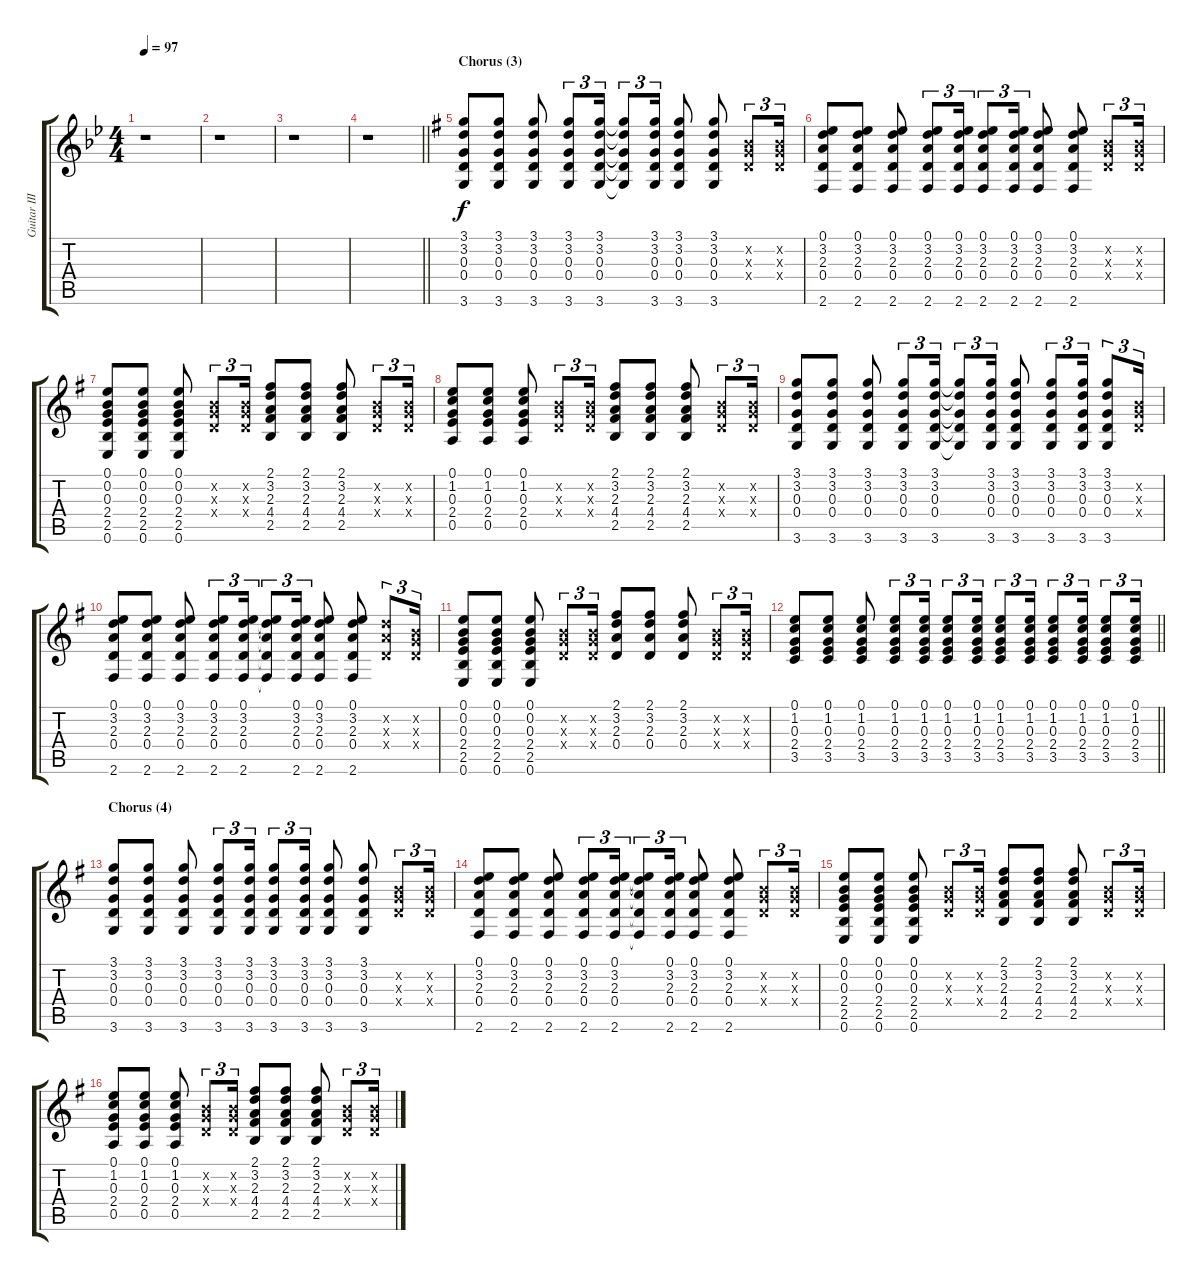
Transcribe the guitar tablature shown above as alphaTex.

\track ("Guitar III" "Guitar III") {instrument acousticguitarsteel}
\staff {score tabs}
\tuning (E4 B3 G3 D3 A2 E2) {hide}
\ts (4 4)
\tempo 97
\clef g2
\ks bb
r.1{dy f} |
r.1 |
r.1 |
\barLineRight lightlight
r.1 |
\section ("" "Chorus (3)")
\ks g
(3.1 3.2 0.3 0.4 3.6).8 (3.1 3.2 0.3 0.4 3.6).8 (3.1 3.2 0.3 0.4 3.6).8 (3.1 3.2 0.3 0.4 3.6).8{tu (3 2)} (3.1 3.2 0.3 0.4 3.6).16{tu (3 2)} (3.1{t} 3.2{t} 0.3{t} 0.4{t} 3.6{t}).8{tu (3 2)} (3.1 3.2 0.3 0.4 3.6).16{tu (3 2)} (3.1 3.2 0.3 0.4 3.6).8 (3.1 3.2 0.3 0.4 3.6).8 (0.2{x} 0.3{x} 0.4{x}).8{tu (3 2)} (0.2{x} 0.3{x} 0.4{x}).16{tu (3 2)} |
(0.1 3.2 2.3 0.4 2.6).8 (0.1 3.2 2.3 0.4 2.6).8 (0.1 3.2 2.3 0.4 2.6).8 (0.1 3.2 2.3 0.4 2.6).8{tu (3 2)} (0.1 3.2 2.3 0.4 2.6).16{tu (3 2)} (0.1 3.2 2.3 0.4 2.6).8{tu (3 2)} (0.1 3.2 2.3 0.4 2.6).16{tu (3 2)} (0.1 3.2 2.3 0.4 2.6).8 (0.1 3.2 2.3 0.4 2.6).8 (0.2{x} 0.3{x} 0.4{x}).8{tu (3 2)} (0.2{x} 0.3{x} 0.4{x}).16{tu (3 2)} |
(0.1 0.2 0.3 2.4 2.5 0.6).8 (0.1 0.2 0.3 2.4 2.5 0.6).8 (0.1 0.2 0.3 2.4 2.5 0.6).8 (0.2{x} 0.3{x} 0.4{x}).8{tu (3 2)} (0.2{x} 0.3{x} 0.4{x}).16{tu (3 2)} (2.1 3.2 2.3 4.4 2.5).8 (2.1 3.2 2.3 4.4 2.5).8 (2.1 3.2 2.3 4.4 2.5).8 (0.2{x} 0.3{x} 0.4{x}).8{tu (3 2)} (0.2{x} 0.3{x} 0.4{x}).16{tu (3 2)} |
(0.1 1.2 0.3 2.4 0.5).8 (0.1 1.2 0.3 2.4 0.5).8 (0.1 1.2 0.3 2.4 0.5).8 (0.2{x} 0.3{x} 0.4{x}).8{tu (3 2)} (0.2{x} 0.3{x} 0.4{x}).16{tu (3 2)} (2.1 3.2 2.3 4.4 2.5).8 (2.1 3.2 2.3 4.4 2.5).8 (2.1 3.2 2.3 4.4 2.5).8 (0.2{x} 0.3{x} 0.4{x}).8{tu (3 2)} (0.2{x} 0.3{x} 0.4{x}).16{tu (3 2)} |
(3.1 3.2 0.3 0.4 3.6).8 (3.1 3.2 0.3 0.4 3.6).8 (3.1 3.2 0.3 0.4 3.6).8 (3.1 3.2 0.3 0.4 3.6).8{tu (3 2)} (3.1 3.2 0.3 0.4 3.6).16{tu (3 2)} (3.1{t} 3.2{t} 0.3{t} 0.4{t} 3.6{t}).8{tu (3 2)} (3.1 3.2 0.3 0.4 3.6).16{tu (3 2)} (3.1 3.2 0.3 0.4 3.6).8 (3.1 3.2 0.3 0.4 3.6).8{tu (3 2)} (3.1 3.2 0.3 0.4 3.6).16{tu (3 2)} (3.1 3.2 0.3 0.4 3.6).8{tu (3 2)} (0.2{x} 0.3{x} 0.4{x}).16{tu (3 2)} |
(0.1 3.2 2.3 0.4 2.6).8 (0.1 3.2 2.3 0.4 2.6).8 (0.1 3.2 2.3 0.4 2.6).8 (0.1 3.2 2.3 0.4 2.6).8{tu (3 2)} (0.1 3.2 2.3 0.4 2.6).16{tu (3 2)} (0.1{t} 3.2{t} 2.3{t} 0.4{t} 2.6{t}).8{tu (3 2)} (0.1 3.2 2.3 0.4 2.6).16{tu (3 2)} (0.1 3.2 2.3 0.4 2.6).8 (0.1 3.2 2.3 0.4 2.6).8 (3.2{x} 2.3{x} 0.4{x}).8{tu (3 2)} (0.2{x} 0.3{x} 0.4{x}).16{tu (3 2)} |
(0.1 0.2 0.3 2.4 2.5 0.6).8 (0.1 0.2 0.3 2.4 2.5 0.6).8 (0.1 0.2 0.3 2.4 2.5 0.6).8 (0.2{x} 0.3{x} 0.4{x}).8{tu (3 2)} (0.2{x} 0.3{x} 0.4{x}).16{tu (3 2)} (2.1 3.2 2.3 0.4).8 (2.1 3.2 2.3 0.4).8 (2.1 3.2 2.3 0.4).8 (0.2{x} 0.3{x} 0.4{x}).8{tu (3 2)} (0.2{x} 0.3{x} 0.4{x}).16{tu (3 2)} |
\barLineRight lightlight
(0.1 1.2 0.3 2.4 3.5).8 (0.1 1.2 0.3 2.4 3.5).8 (0.1 1.2 0.3 2.4 3.5).8 (0.1 1.2 0.3 2.4 3.5).8{tu (3 2)} (0.1 1.2 0.3 2.4 3.5).16{tu (3 2)} (0.1 1.2 0.3 2.4 3.5).8{tu (3 2)} (0.1 1.2 0.3 2.4 3.5).16{tu (3 2)} (0.1 1.2 0.3 2.4 3.5).8{tu (3 2)} (0.1 1.2 0.3 2.4 3.5).16{tu (3 2)} (0.1 1.2 0.3 2.4 3.5).8{tu (3 2)} (0.1 1.2 0.3 2.4 3.5).16{tu (3 2)} (0.1 1.2 0.3 2.4 3.5).8{tu (3 2)} (0.1 1.2 0.3 2.4 3.5).16{tu (3 2)} |
\section ("" "Chorus (4)")
(3.1 3.2 0.3 0.4 3.6).8 (3.1 3.2 0.3 0.4 3.6).8 (3.1 3.2 0.3 0.4 3.6).8 (3.1 3.2 0.3 0.4 3.6).8{tu (3 2)} (3.1 3.2 0.3 0.4 3.6).16{tu (3 2)} (3.1 3.2 0.3 0.4 3.6).8{tu (3 2)} (3.1 3.2 0.3 0.4 3.6).16{tu (3 2)} (3.1 3.2 0.3 0.4 3.6).8 (3.1 3.2 0.3 0.4 3.6).8 (0.2{x} 0.3{x} 0.4{x}).8{tu (3 2)} (0.2{x} 0.3{x} 0.4{x}).16{tu (3 2)} |
(0.1 3.2 2.3 0.4 2.6).8 (0.1 3.2 2.3 0.4 2.6).8 (0.1 3.2 2.3 0.4 2.6).8 (0.1 3.2 2.3 0.4 2.6).8{tu (3 2)} (0.1 3.2 2.3 0.4 2.6).16{tu (3 2)} (0.1{t} 3.2{t} 2.3{t} 0.4{t} 2.6{t}).8{tu (3 2)} (0.1 3.2 2.3 0.4 2.6).16{tu (3 2)} (0.1 3.2 2.3 0.4 2.6).8 (0.1 3.2 2.3 0.4 2.6).8 (0.2{x} 0.3{x} 0.4{x}).8{tu (3 2)} (0.2{x} 0.3{x} 0.4{x}).16{tu (3 2)} |
(0.1 0.2 0.3 2.4 2.5 0.6).8 (0.1 0.2 0.3 2.4 2.5 0.6).8 (0.1 0.2 0.3 2.4 2.5 0.6).8 (0.2{x} 0.3{x} 0.4{x}).8{tu (3 2)} (0.2{x} 0.3{x} 0.4{x}).16{tu (3 2)} (2.1 3.2 2.3 4.4 2.5).8 (2.1 3.2 2.3 4.4 2.5).8 (2.1 3.2 2.3 4.4 2.5).8 (0.2{x} 0.3{x} 0.4{x}).8{tu (3 2)} (0.2{x} 0.3{x} 0.4{x}).16{tu (3 2)} |
(0.1 1.2 0.3 2.4 0.5).8 (0.1 1.2 0.3 2.4 0.5).8 (0.1 1.2 0.3 2.4 0.5).8 (0.2{x} 0.3{x} 0.4{x}).8{tu (3 2)} (0.2{x} 0.3{x} 0.4{x}).16{tu (3 2)} (2.1 3.2 2.3 4.4 2.5).8 (2.1 3.2 2.3 4.4 2.5).8 (2.1 3.2 2.3 4.4 2.5).8 (0.2{x} 0.3{x} 0.4{x}).8{tu (3 2)} (0.2{x} 0.3{x} 0.4{x}).16{tu (3 2)}
